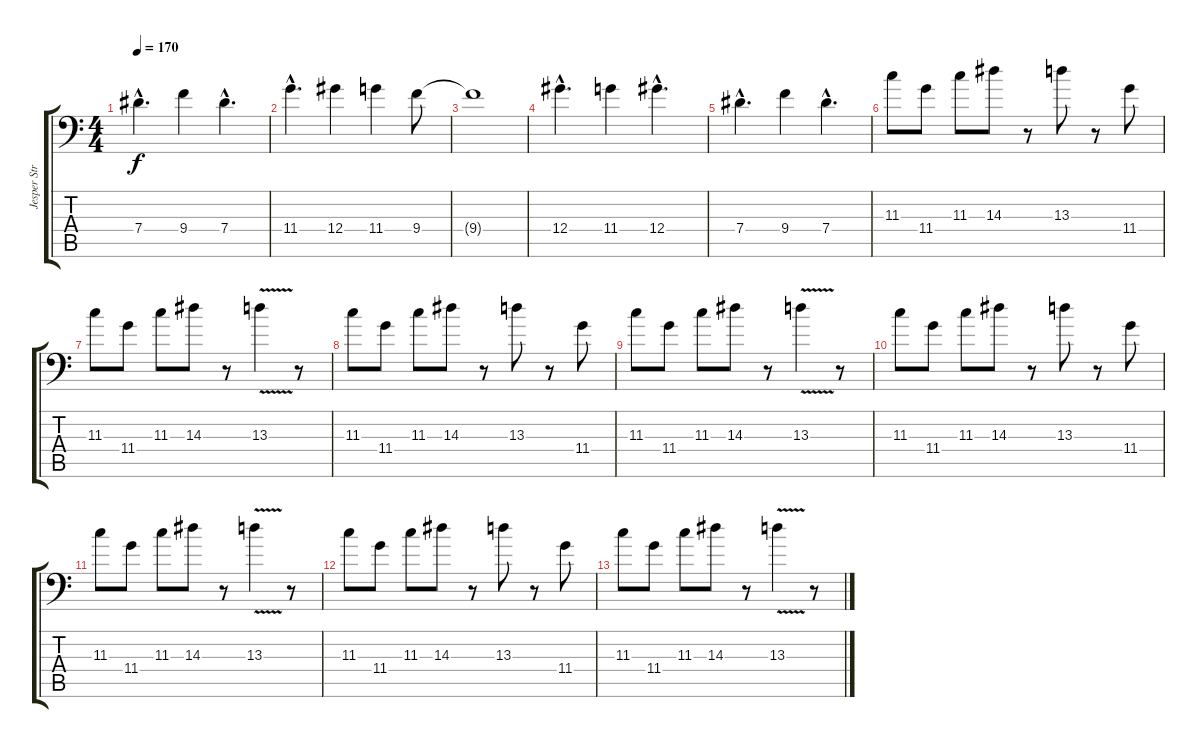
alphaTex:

\track ("Jesper Strömblad" "Jesper Str") {instrument distortionguitar}
\staff {score tabs}
\tuning (Bb3 F3 Db3 Ab2 Eb2 Bb1) {hide}
\ts (4 4)
\tempo 170
\clef f4
\ks c
7.4{hac}.4{d dy f} 9.4.4 7.4{hac}.4{d} |
11.4{hac}.4{d} 12.4.4 11.4.4 9.4.8 |
9.4{t}.1 |
12.4{hac}.4{d} 11.4.4 12.4{hac}.4{d} |
7.4{hac}.4{d} 9.4.4 7.4{hac}.4{d} |
11.3.8 11.4.8 11.3.8 14.3.8 r.8 13.3.8 r.8 11.4.8 |
11.3.8 11.4.8 11.3.8 14.3.8 r.8 13.3{v}.4 r.8 |
11.3.8 11.4.8 11.3.8 14.3.8 r.8 13.3.8 r.8 11.4.8 |
11.3.8 11.4.8 11.3.8 14.3.8 r.8 13.3{v}.4 r.8 |
11.3.8 11.4.8 11.3.8 14.3.8 r.8 13.3.8 r.8 11.4.8 |
11.3.8 11.4.8 11.3.8 14.3.8 r.8 13.3{v}.4 r.8 |
11.3.8 11.4.8 11.3.8 14.3.8 r.8 13.3.8 r.8 11.4.8 |
11.3.8 11.4.8 11.3.8 14.3.8 r.8 13.3{v}.4 r.8
